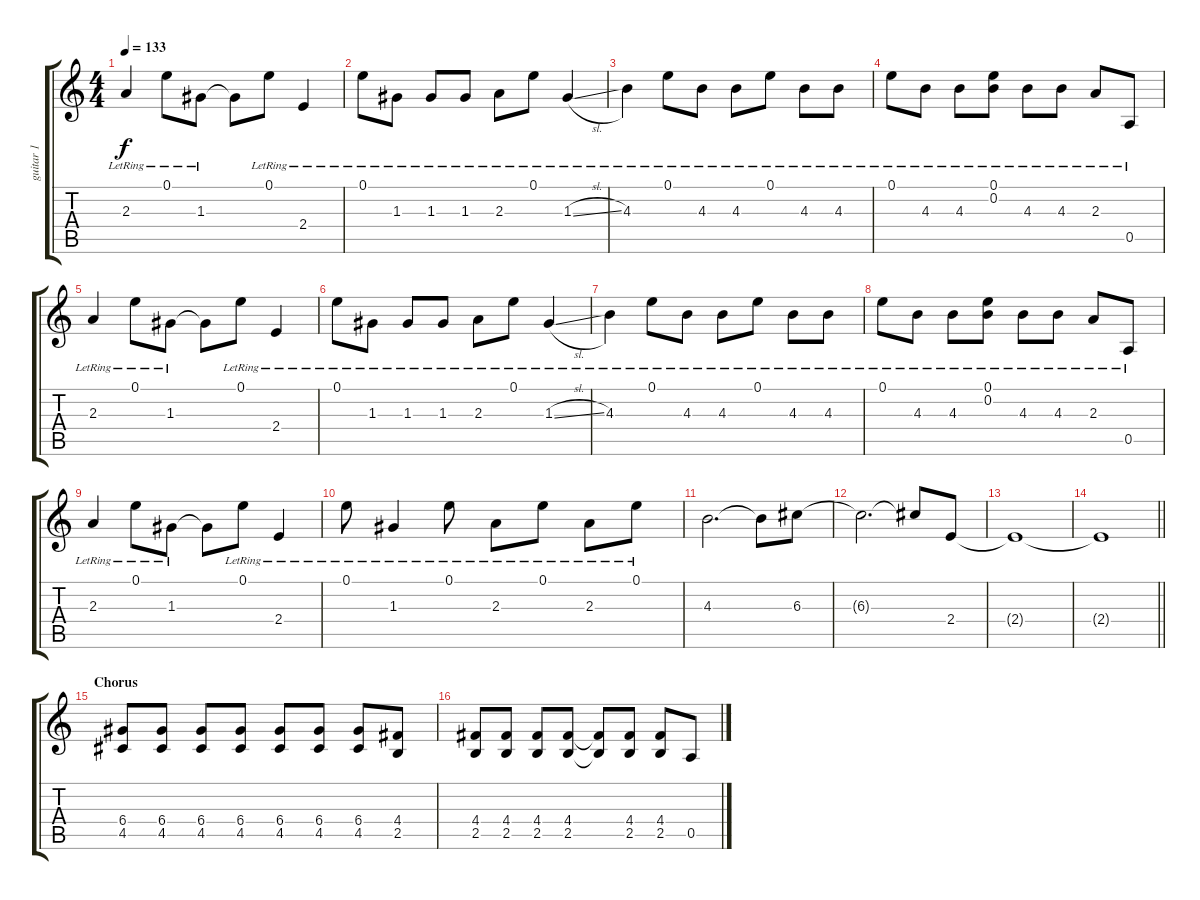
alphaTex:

\track ("guitar 1" "guitar 1") {instrument distortionguitar}
\staff {score tabs}
\tuning (E4 B3 G3 D3 A2 E2) {hide}
\ts (4 4)
\tempo 133
\clef g2
\ks c
2.3{lr}.4{dy f} 0.1{lr}.8 1.3{lr}.8 1.3{t}.8 0.1{lr}.8 2.4{lr}.4 |
0.1{lr}.8 1.3{lr}.8 1.3{lr}.8 1.3{lr}.8 2.3{lr}.8 0.1{lr}.8 1.3{sl lr}.4 |
4.3{lr}.4 0.1{lr}.8 4.3{lr}.8 4.3{lr}.8 0.1{lr}.8 4.3{lr}.8 4.3{lr}.8 |
0.1{lr}.8 4.3{lr}.8 4.3{lr}.8 (0.1{lr} 0.2{lr}).8 4.3{lr}.8 4.3{lr}.8 2.3{lr}.8 0.5{lr}.8 |
2.3{lr}.4 0.1{lr}.8 1.3{lr}.8 1.3{t}.8 0.1{lr}.8 2.4{lr}.4 |
0.1{lr}.8 1.3{lr}.8 1.3{lr}.8 1.3{lr}.8 2.3{lr}.8 0.1{lr}.8 1.3{sl lr}.4 |
4.3{lr}.4 0.1{lr}.8 4.3{lr}.8 4.3{lr}.8 0.1{lr}.8 4.3{lr}.8 4.3{lr}.8 |
0.1{lr}.8 4.3{lr}.8 4.3{lr}.8 (0.1{lr} 0.2{lr}).8 4.3{lr}.8 4.3{lr}.8 2.3{lr}.8 0.5{lr}.8 |
2.3{lr}.4 0.1{lr}.8 1.3{lr}.8 1.3{t}.8 0.1{lr}.8 2.4{lr}.4 |
0.1{lr}.8 1.3{lr}.4 0.1{lr}.8 2.3{lr}.8 0.1{lr}.8 2.3{lr}.8 0.1{lr}.8 |
4.3.2{d} 4.3{t}.8 6.3.8 |
6.3{t}.2{d} 6.3{t}.8 2.4.8 |
2.4{t}.1 |
\barLineRight lightlight
2.4{t}.1 |
\section ("" "Chorus")
(6.4 4.5).8 (6.4 4.5).8 (6.4 4.5).8 (6.4 4.5).8 (6.4 4.5).8 (6.4 4.5).8 (6.4 4.5).8 (4.4 2.5).8 |
(4.4 2.5).8 (4.4 2.5).8 (4.4 2.5).8 (4.4 2.5).8 (4.4{t} 2.5{t}).8 (4.4 2.5).8 (4.4 2.5).8 0.5.8
